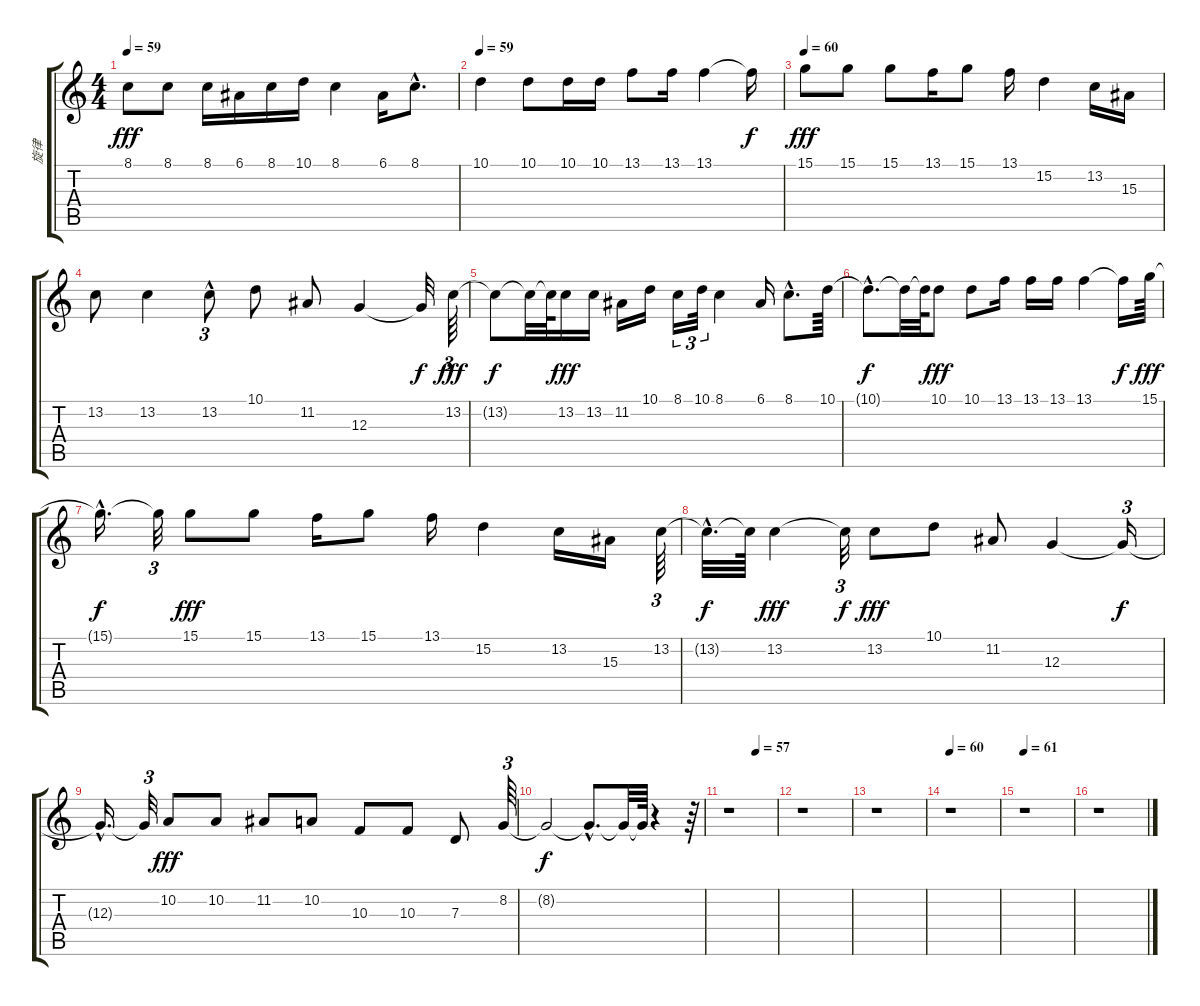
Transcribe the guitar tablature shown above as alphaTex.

\track ("旋律" "旋律") {instrument brightacousticpiano}
\staff {score tabs}
\tuning (E4 B3 G3 D3 A2 E2) {hide}
\ts (4 4)
\tempo 59
\clef g2
\ks c
8.1.8{dy fff} 8.1.8 8.1.16 6.1.16 8.1.16 10.1.16 8.1.4 6.1.16 8.1{hac}.8{d} |
\tempo 59
10.1.4 10.1.8 10.1.16 10.1.16 13.1.8 13.1.16 13.1.4 13.1{t}.16{dy f} |
\tempo 60
15.1.8{dy fff} 15.1.8 15.1.8 13.1.16 15.1.8 13.1.16 15.2.4 13.2.16 15.3.16 |
13.2.8 13.2.4 13.2{hac}.8{tu (3 2)} 10.1.8 11.2.8 12.3.4 12.3{t}.32{dy f} 13.2.64{tu (3 2) dy fff} |
13.2{t}.8{dy f} 13.2{t}.32 13.2{t}.64 13.2.16{dy fff} 13.2.16 11.2.16 10.1.16 8.1.16{tu (3 2)} 10.1.32{tu (3 2)} 8.1.4 6.1.16 8.1{hac}.8{d} 10.1.64 |
10.1{hac t}.8{d dy f} 10.1{t}.32 10.1{t}.64 10.1.8{dy fff} 10.1.8 13.1.16 13.1.16 13.1.16 13.1.4 13.1{t}.16{dy f} 15.1.64{dy fff} |
15.1{hac t}.16{d dy f} 15.1{t}.32{tu (3 2)} 15.1.8{dy fff} 15.1.8 13.1.16 15.1.8 13.1.16 15.2.4 13.2.16 15.3.16 13.2.64{tu (3 2)} |
13.2{hac t}.32{d dy f} 13.2{t}.64 13.2.4{dy fff} 13.2{t}.32{tu (3 2) dy f} 13.2.8{dy fff} 10.1.8 11.2.8 12.3.4 12.3{t}.16{tu (3 2) dy f} |
12.3{hac t}.16{d} 12.3{t}.32{tu (3 2)} 10.2.8{dy fff} 10.2.8 11.2.8 10.2.8 10.3.8 10.3.8 7.3.8 8.2.64{tu (3 2)} |
8.2{t}.2{dy f} 8.2{hac t}.8{d} 8.2{t}.32 8.2{t}.64 r.4 r.64 |
\tempo (57 0.578125)
r.1{volume 15 instrument brightacousticpiano} |
r.1 |
r.1 |
\tempo 60
r.1 |
\tempo 61
r.1 |
r.1
